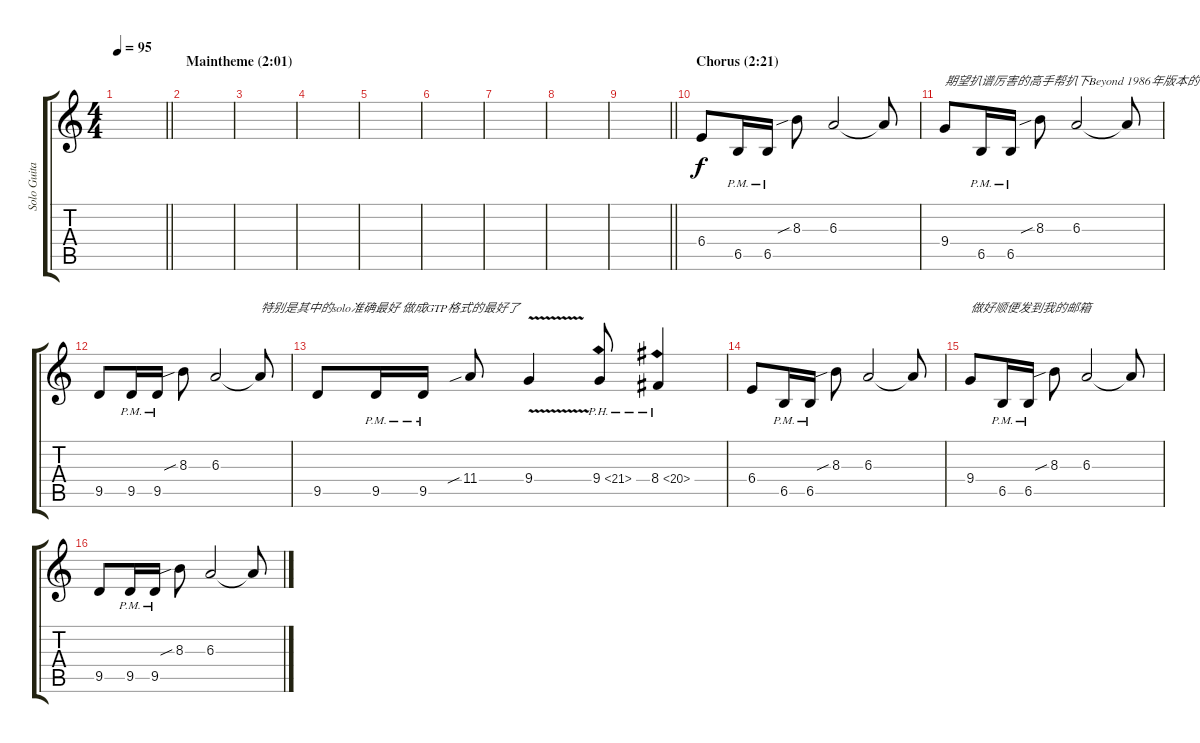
\track ("Solo Guitar 1" "Solo Guita") {instrument distortionguitar}
\staff {score tabs}
\tuning (C4 G3 Eb3 Bb2 F2 C2) {hide}
\ts (4 4)
\tempo 95
\clef g2
\barLineRight lightlight
\ks c
|
\section ("" "Maintheme (2:01)")
|
|
|
|
|
|
|
\barLineRight lightlight
|
\section ("" "Chorus (2:21)")
6.4.8{volume 5} 6.5{pm}.16 6.5{pm}.16 8.3{sib}.8 6.3.2 6.3{t}.8 |
9.4.8{txt "期望扒谱厉害的高手帮扒下Beyond 1986年版本的再见理�"} 6.5{pm}.16 6.5{pm}.16 8.3{sib}.8 6.3.2 6.3{t}.8 |
9.5.8 9.5{pm}.16 9.5{pm}.16 8.3{sib}.8 6.3.2 6.3{t}.8{txt "特别是其中的solo准确最好 做成GTP格式的最好了 "} |
9.5.8 9.5{pm}.16 9.5{pm}.16 11.4{sib}.8 9.4{v}.4 9.4{ph 12}.8 8.4{ph 12}.4 |
6.4.8 6.5{pm}.16 6.5{pm}.16 8.3{sib}.8 6.3.2 6.3{t}.8 |
9.4.8{txt "做好顺便发到我的邮箱"} 6.5{pm}.16 6.5{pm}.16 8.3{sib}.8 6.3.2 6.3{t}.8 |
9.5.8{txt ""} 9.5{pm}.16 9.5{pm}.16 8.3{sib}.8 6.3.2 6.3{t}.8
